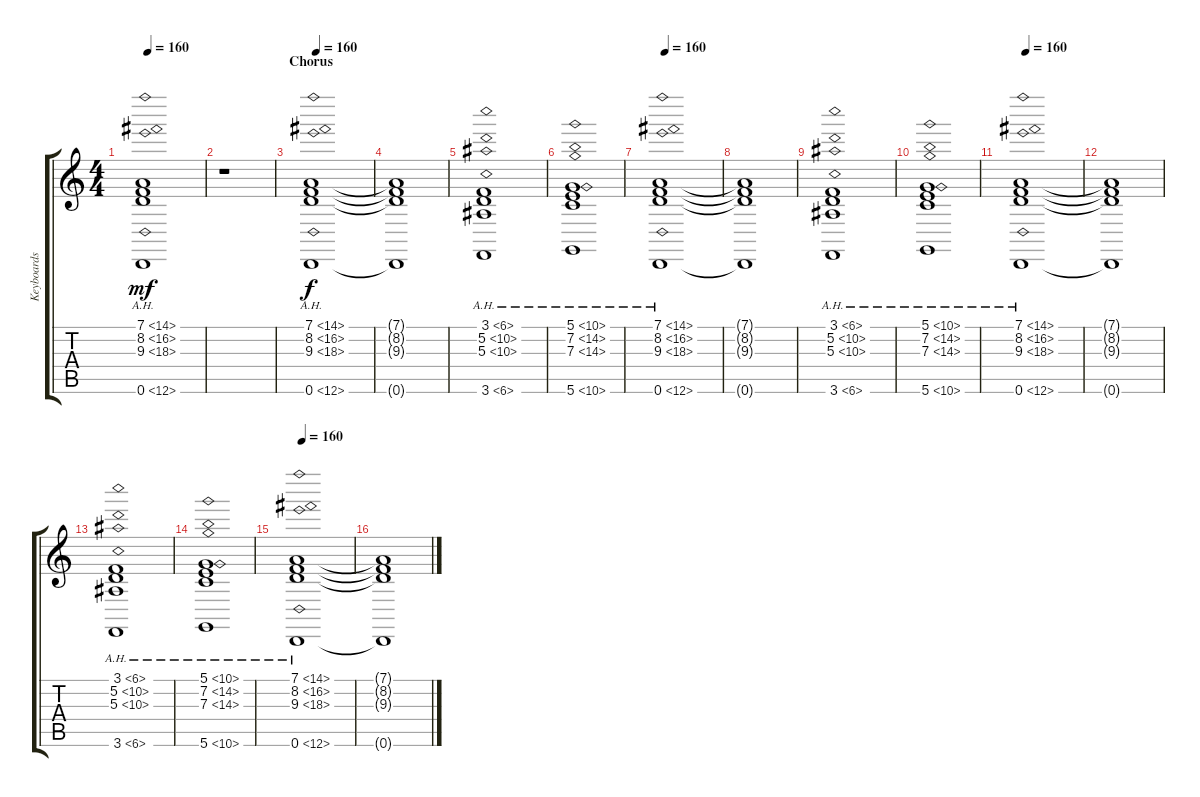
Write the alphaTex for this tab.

\track ("Keyboards II" "Keyboards ") {instrument stringensemble1}
\staff {score tabs}
\tuning (D4 A3 F3 C3 G2 D2) {hide}
\ts (4 4)
\tempo 160
\clef g2
\ks c
(7.1{ah 7} 8.2{ah 8} 9.3{ah 9} 0.6{ah 12}).1{dy mf} |
r.1 |
\section ("" "Chorus")
\tempo 160
(7.1{ah 7} 8.2{ah 8} 9.3{ah 9} 0.6{ah 12}).1{dy f} |
(7.1{t} 8.2{t} 9.3{t} 0.6{t}).1 |
(3.1{ah 3} 5.2{ah 5} 5.3{ah 5} 3.6{ah 3}).1 |
(5.1{ah 5} 7.2{ah 7} 7.3{ah 7} 5.6{ah 5}).1 |
\tempo 160
(7.1{ah 7} 8.2{ah 8} 9.3{ah 9} 0.6{ah 12}).1 |
(7.1{t} 8.2{t} 9.3{t} 0.6{t}).1 |
(3.1{ah 3} 5.2{ah 5} 5.3{ah 5} 3.6{ah 3}).1 |
(5.1{ah 5} 7.2{ah 7} 7.3{ah 7} 5.6{ah 5}).1 |
\tempo 160
(7.1{ah 7} 8.2{ah 8} 9.3{ah 9} 0.6{ah 12}).1 |
(7.1{t} 8.2{t} 9.3{t} 0.6{t}).1 |
(3.1{ah 3} 5.2{ah 5} 5.3{ah 5} 3.6{ah 3}).1 |
(5.1{ah 5} 7.2{ah 7} 7.3{ah 7} 5.6{ah 5}).1 |
\tempo 160
(7.1{ah 7} 8.2{ah 8} 9.3{ah 9} 0.6{ah 12}).1 |
(7.1{t} 8.2{t} 9.3{t} 0.6{t}).1
